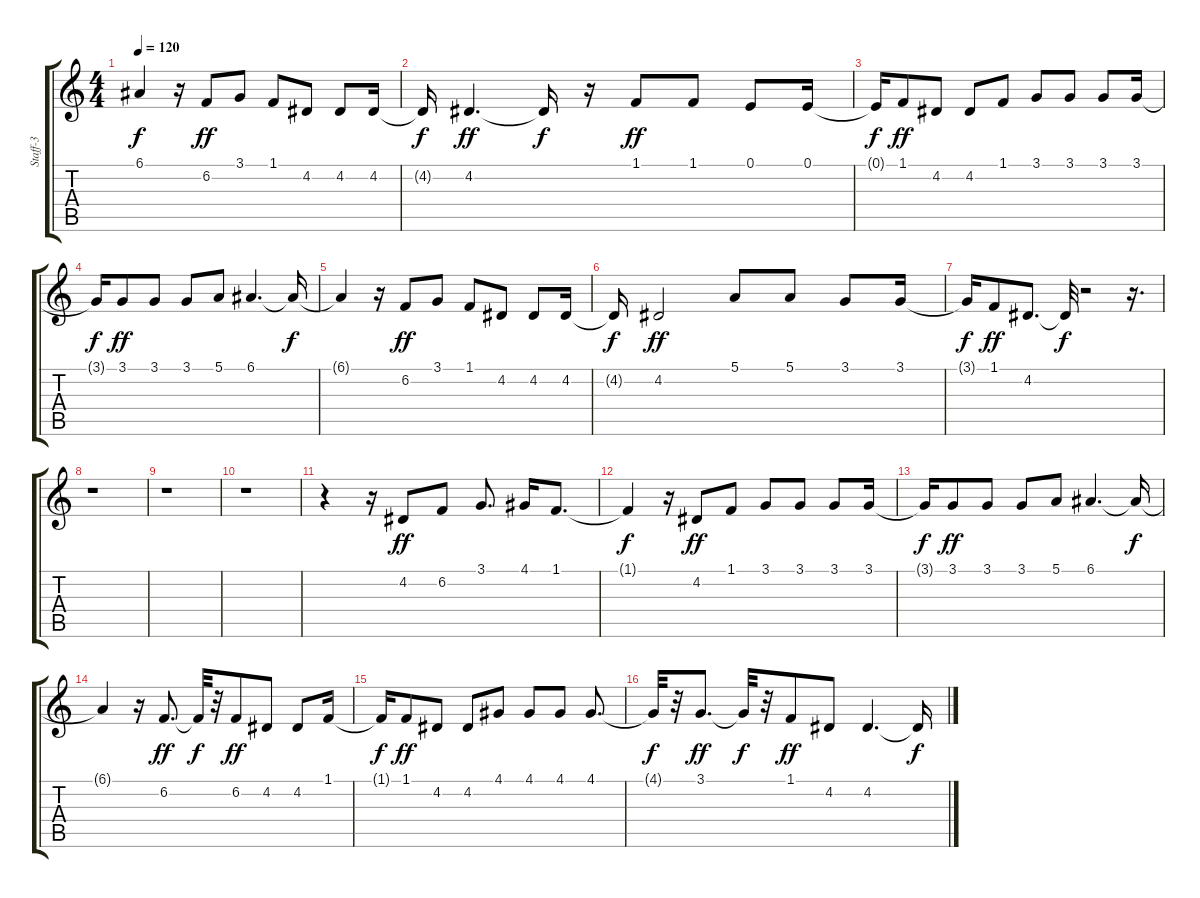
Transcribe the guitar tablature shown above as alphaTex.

\track ("Staff-3" "Staff-3") {instrument electricpiano1}
\staff {score tabs}
\tuning (E4 B3 G3 D3 A2 E2) {hide}
\ts (4 4)
\tempo 120
\clef g2
\ks c
6.1{t}.4{dy f} r.16 6.2.8{dy ff} 3.1.8 1.1.8 4.2.8 4.2.8 4.2.16 |
4.2{t}.16{dy f} 4.2.4{d dy ff} 4.2{t}.16{dy f} r.16 1.1.8{dy ff} 1.1.8 0.1.8 0.1.16 |
0.1{t}.16{dy f} 1.1.8{dy ff} 4.2.8 4.2.8 1.1.8 3.1.8 3.1.8 3.1.8 3.1.16 |
3.1{t}.16{dy f} 3.1.8{dy ff} 3.1.8 3.1.8 5.1.8 6.1.4{d} 6.1{t}.16{dy f} |
6.1{t}.4 r.16 6.2.8{dy ff} 3.1.8 1.1.8 4.2.8 4.2.8 4.2.16 |
4.2{t}.16{dy f} 4.2.2{dy ff} 5.1.8 5.1.8 3.1.8 3.1.16 |
3.1{t}.16{dy f} 1.1.8{dy ff} 4.2.8{d} 4.2{t}.32{dy f} r.2 r.16{d} |
r.1 |
r.1 |
r.1 |
r.4 r.16 4.2.8{dy ff} 6.2.8 3.1.8{d} 4.1.16 1.1.8{d} |
1.1{t}.4{dy f} r.16 4.2.8{dy ff} 1.1.8 3.1.8 3.1.8 3.1.8 3.1.16 |
3.1{t}.16{dy f} 3.1.8{dy ff} 3.1.8 3.1.8 5.1.8 6.1.4{d} 6.1{t}.16{dy f} |
6.1{t}.4 r.16 6.2.8{d dy ff} 6.2{t}.32{dy f} r.32 6.2.8{dy ff} 4.2.8 4.2.8 1.1.16 |
1.1{t}.16{dy f} 1.1.8{dy ff} 4.2.8 4.2.8 4.1.8 4.1.8 4.1.8 4.1.8{d} |
4.1{t}.32{dy f} r.32 3.1.8{d dy ff} 3.1{t}.32{dy f} r.32 1.1.8{dy ff} 4.2.8 4.2.4{d} 4.2{t}.16{dy f}
